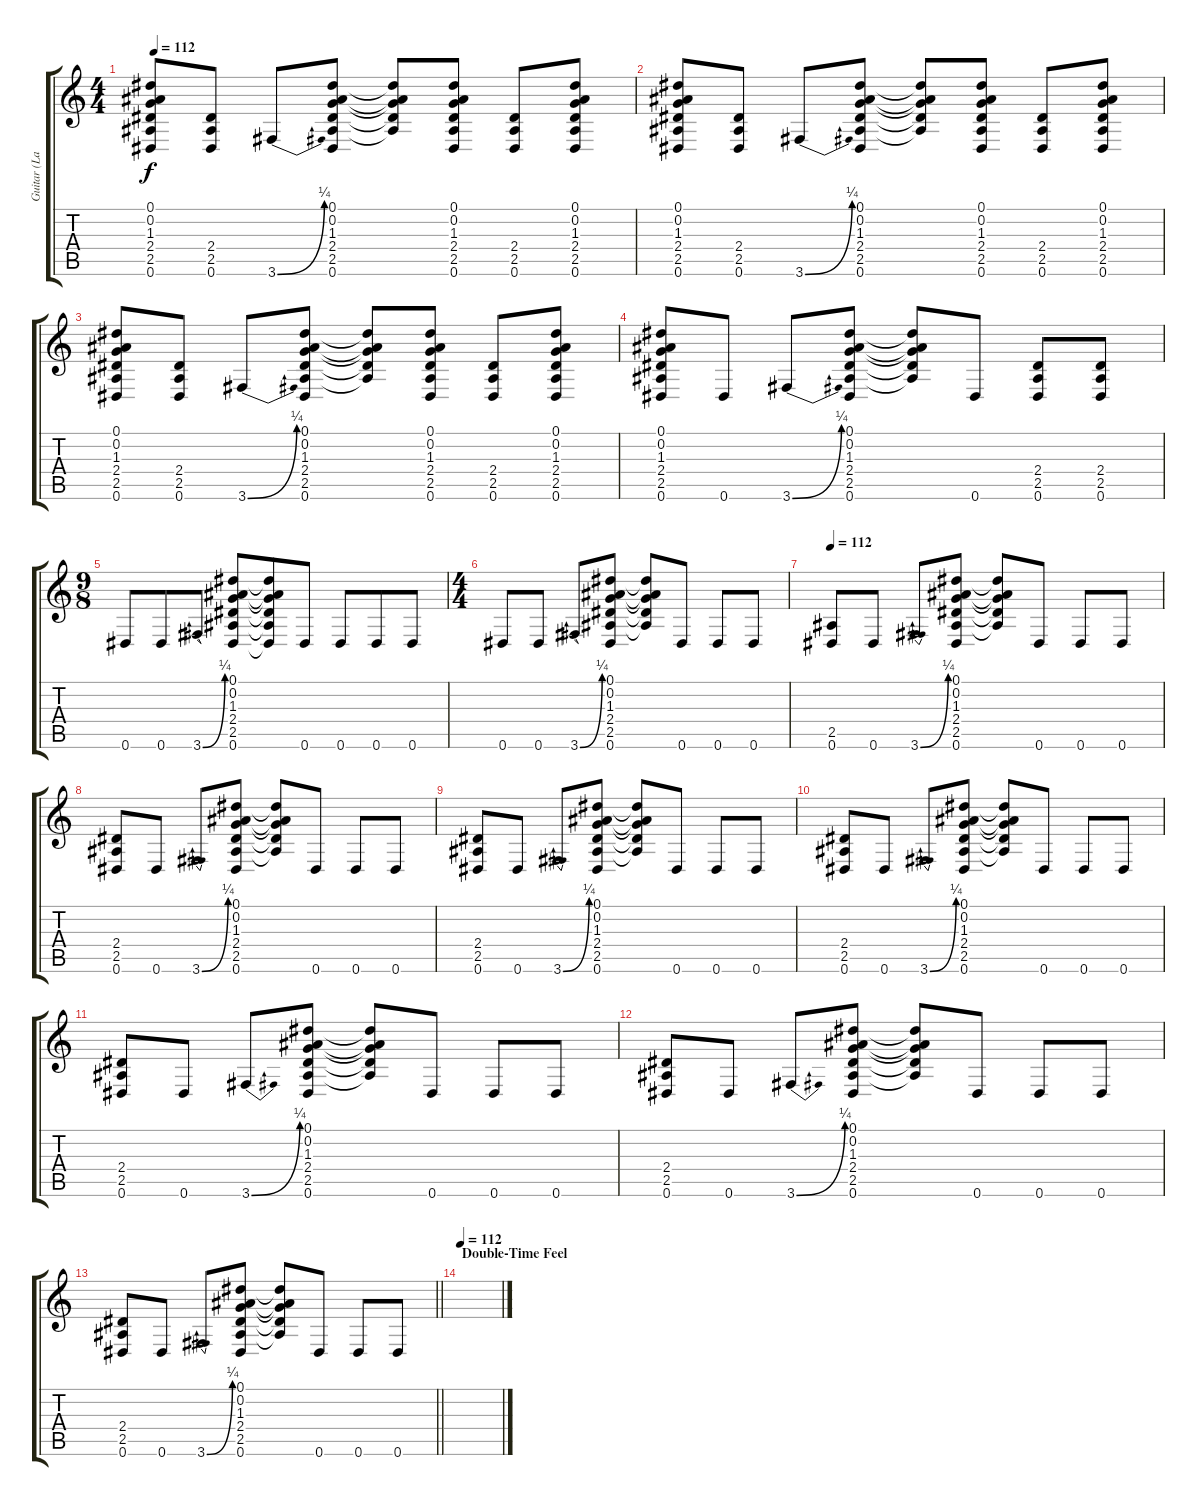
\track ("Guitar (Larry Lee)" "Guitar (La") {instrument overdrivenguitar}
\staff {score tabs}
\tuning (Eb4 Bb3 Gb3 Db3 Ab2 Eb2) {hide}
\ts (4 4)
\tempo 112
\clef g2
\ks c
(0.1 0.2 1.3 2.4 2.5 0.6).8{dy f} (2.4 2.5 0.6).8 3.6{be (bend 0 0 60 1)}.8 (0.1 0.2 1.3 2.4 2.5 0.6).8 (0.1{t} 0.2{t} 1.3{t} 2.4{t} 2.5{t}).8 (0.1 0.2 1.3 2.4 2.5 0.6).8 (2.4 2.5 0.6).8 (0.1 0.2 1.3 2.4 2.5 0.6).8 |
(0.1 0.2 1.3 2.4 2.5 0.6).8 (2.4 2.5 0.6).8 3.6{be (bend 0 0 60 1)}.8 (0.1 0.2 1.3 2.4 2.5 0.6).8 (0.1{t} 0.2{t} 1.3{t} 2.4{t} 2.5{t}).8 (0.1 0.2 1.3 2.4 2.5 0.6).8 (2.4 2.5 0.6).8 (0.1 0.2 1.3 2.4 2.5 0.6).8 |
(0.1 0.2 1.3 2.4 2.5 0.6).8 (2.4 2.5 0.6).8 3.6{be (bend 0 0 60 1)}.8 (0.1 0.2 1.3 2.4 2.5 0.6).8 (0.1{t} 0.2{t} 1.3{t} 2.4{t} 2.5{t}).8 (0.1 0.2 1.3 2.4 2.5 0.6).8 (2.4 2.5 0.6).8 (0.1 0.2 1.3 2.4 2.5 0.6).8 |
(0.1 0.2 1.3 2.4 2.5 0.6).8 0.6.8 3.6{be (bend 0 0 60 1)}.8 (0.1 0.2 1.3 2.4 2.5 0.6).8 (0.1{t} 0.2{t} 1.3{t} 2.4{t} 2.5{t}).8 0.6.8 (2.4 2.5 0.6).8 (2.4 2.5 0.6).8 |
\ts (9 8)
0.6.8 0.6.8 3.6{be (bend 0 0 60 1)}.8 (0.1 0.2 1.3 2.4 2.5 0.6).8 (0.1{t} 0.2{t} 1.3{t} 2.4{t} 2.5{t} 0.6{t}).8 0.6.8 0.6.8 0.6.8 0.6.8 |
\ts (4 4)
0.6.8 0.6.8 3.6{be (bend 0 0 60 1)}.8 (0.1 0.2 1.3 2.4 2.5 0.6).8 (0.1{t} 0.2{t} 1.3{t} 2.4{t} 2.5{t}).8 0.6.8 0.6.8 0.6.8 |
\tempo 112
(2.5 0.6).8 0.6.8 3.6{be (bend 0 0 60 1)}.8 (0.1 0.2 1.3 2.4 2.5 0.6).8 (0.1{t} 0.2{t} 1.3{t} 2.4{t} 2.5{t}).8 0.6.8 0.6.8 0.6.8 |
(2.4 2.5 0.6).8 0.6.8 3.6{be (bend 0 0 60 1)}.8 (0.1 0.2 1.3 2.4 2.5 0.6).8 (0.1{t} 0.2{t} 1.3{t} 2.4{t} 2.5{t}).8 0.6.8 0.6.8 0.6.8 |
(2.4 2.5 0.6).8 0.6.8 3.6{be (bend 0 0 60 1)}.8 (0.1 0.2 1.3 2.4 2.5 0.6).8 (0.1{t} 0.2{t} 1.3{t} 2.4{t} 2.5{t}).8 0.6.8 0.6.8 0.6.8 |
(2.4 2.5 0.6).8 0.6.8 3.6{be (bend 0 0 60 1)}.8 (0.1 0.2 1.3 2.4 2.5 0.6).8 (0.1{t} 0.2{t} 1.3{t} 2.4{t} 2.5{t}).8 0.6.8 0.6.8 0.6.8 |
(2.4 2.5 0.6).8 0.6.8 3.6{be (bend 0 0 60 1)}.8 (0.1 0.2 1.3 2.4 2.5 0.6).8 (0.1{t} 0.2{t} 1.3{t} 2.4{t} 2.5{t}).8 0.6.8 0.6.8 0.6.8 |
(2.4 2.5 0.6).8 0.6.8 3.6{be (bend 0 0 60 1)}.8 (0.1 0.2 1.3 2.4 2.5 0.6).8 (0.1{t} 0.2{t} 1.3{t} 2.4{t} 2.5{t}).8 0.6.8 0.6.8 0.6.8 |
\barLineRight lightlight
(2.4 2.5 0.6).8 0.6.8 3.6{be (bend 0 0 60 1)}.8 (0.1 0.2 1.3 2.4 2.5 0.6).8 (0.1{t} 0.2{t} 1.3{t} 2.4{t} 2.5{t}).8 0.6.8 0.6.8 0.6.8 |
\section ("" "Double-Time Feel")
\tempo 112
